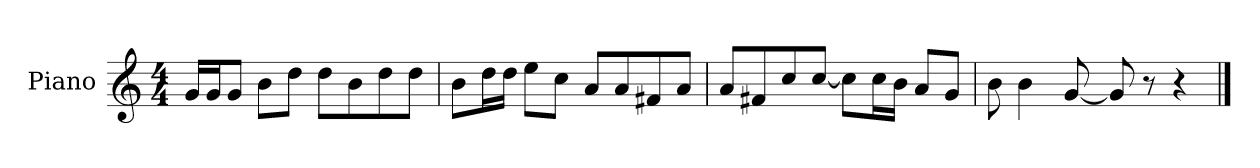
**kern
*part1
*staff1
*I"Piano
*I'P-no
*clefG2
*k[]
*M4/4
*MM90
=1
16g/LL
16g/J
8g/J
8b\L
8dd\J
8dd\L
8b\
8dd\
8dd\J
=2
8b\L
16dd\L
16dd\JJ
8ee\L
8cc\J
8a/L
8a/
8f#X/
8a/J
=3
8a/L
8f#X/
8cc/
[8cc/J
8cc\L]
16cc\L
16b\JJ
8a/L
8g/J
=4
8b\
4b\
[8g/
8g/]
8r
4r
==
*-
